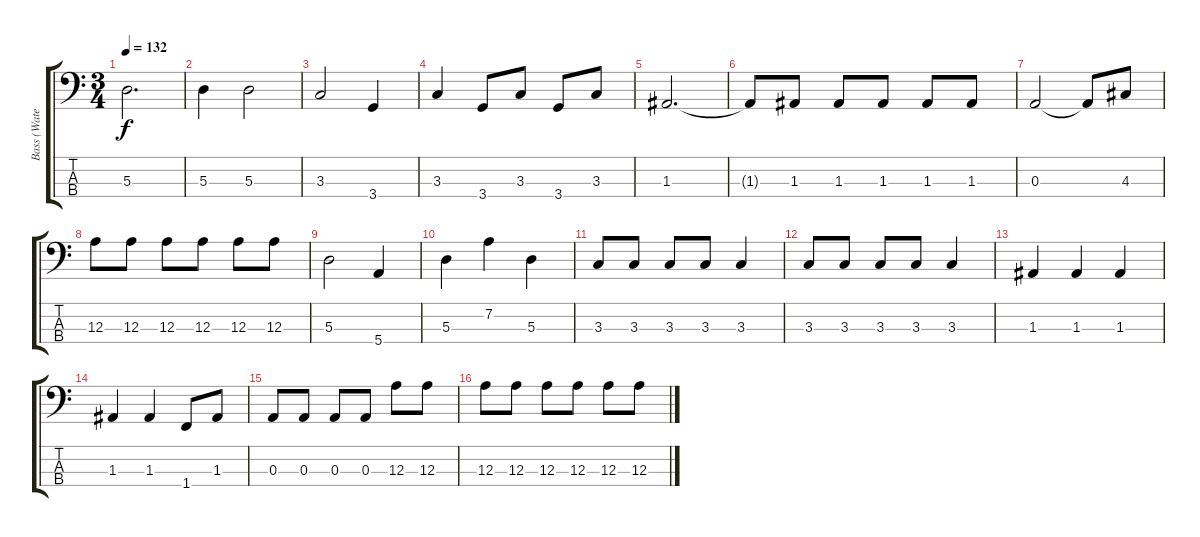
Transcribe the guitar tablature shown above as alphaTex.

\track ("Bass (Waters)" "Bass (Wate") {instrument electricbasspick}
\staff {score tabs}
\tuning (G2 D2 A1 E1) {hide}
\ts (3 4)
\section ("" "")
\tempo 132
\clef f4
\ks c
5.3.2{d dy f} |
5.3.4 5.3.2 |
3.3.2 3.4.4 |
3.3.4 3.4.8 3.3.8 3.4.8 3.3.8 |
1.3.2{d} |
1.3{t}.8 1.3.8 1.3.8 1.3.8 1.3.8 1.3.8 |
0.3.2 0.3{t}.8 4.3.8 |
12.3.8 12.3.8 12.3.8 12.3.8 12.3.8 12.3.8 |
\section ("" "")
5.3.2 5.4.4 |
5.3.4 7.2.4 5.3.4 |
3.3.8 3.3.8 3.3.8 3.3.8 3.3.4 |
3.3.8 3.3.8 3.3.8 3.3.8 3.3.4 |
1.3.4 1.3.4 1.3.4 |
1.3.4 1.3.4 1.4.8 1.3.8 |
0.3.8 0.3.8 0.3.8 0.3.8 12.3.8 12.3.8 |
12.3.8 12.3.8 12.3.8 12.3.8 12.3.8 12.3.8
